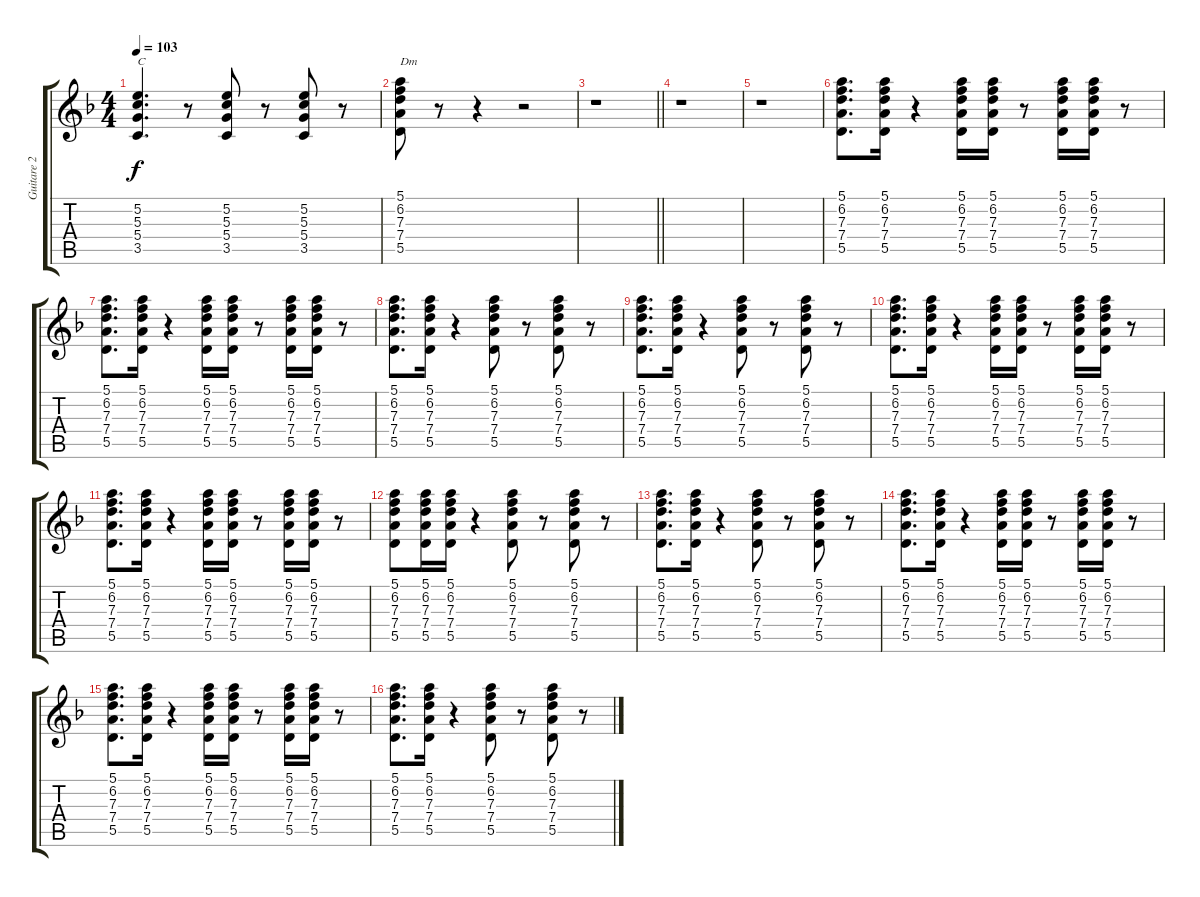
\track ("Guitare 2" "Guitare 2") {instrument distortionguitar}
\staff {score tabs}
\tuning (E4 B3 G3 D3 A2 E2) {hide}
\ts (4 4)
\tempo 103
\clef g2
\ks dminor
(5.2 5.3 5.4 3.5).4{d txt "C" dy f} r.8 (5.2 5.3 5.4 3.5).8 r.8 (5.2 5.3 5.4 3.5).8 r.8 |
(5.1 6.2 7.3 7.4 5.5).8{txt "Dm"} r.8 r.4 r.2 |
\barLineRight lightlight
r.1 |
r.1 |
r.1 |
(5.1 6.2 7.3 7.4 5.5).8{d} (5.1 6.2 7.3 7.4 5.5).16 r.4 (5.1 6.2 7.3 7.4 5.5).16 (5.1 6.2 7.3 7.4 5.5).16 r.8 (5.1 6.2 7.3 7.4 5.5).16 (5.1 6.2 7.3 7.4 5.5).16 r.8 |
(5.1 6.2 7.3 7.4 5.5).8{d} (5.1 6.2 7.3 7.4 5.5).16 r.4 (5.1 6.2 7.3 7.4 5.5).16 (5.1 6.2 7.3 7.4 5.5).16 r.8 (5.1 6.2 7.3 7.4 5.5).16 (5.1 6.2 7.3 7.4 5.5).16 r.8 |
(5.1 6.2 7.3 7.4 5.5).8{d} (5.1 6.2 7.3 7.4 5.5).16 r.4 (5.1 6.2 7.3 7.4 5.5).8 r.8 (5.1 6.2 7.3 7.4 5.5).8 r.8 |
(5.1 6.2 7.3 7.4 5.5).8{d} (5.1 6.2 7.3 7.4 5.5).16 r.4 (5.1 6.2 7.3 7.4 5.5).8 r.8 (5.1 6.2 7.3 7.4 5.5).8 r.8 |
(5.1 6.2 7.3 7.4 5.5).8{d} (5.1 6.2 7.3 7.4 5.5).16 r.4 (5.1 6.2 7.3 7.4 5.5).16 (5.1 6.2 7.3 7.4 5.5).16 r.8 (5.1 6.2 7.3 7.4 5.5).16 (5.1 6.2 7.3 7.4 5.5).16 r.8 |
(5.1 6.2 7.3 7.4 5.5).8{d} (5.1 6.2 7.3 7.4 5.5).16 r.4 (5.1 6.2 7.3 7.4 5.5).16 (5.1 6.2 7.3 7.4 5.5).16 r.8 (5.1 6.2 7.3 7.4 5.5).16 (5.1 6.2 7.3 7.4 5.5).16 r.8 |
(5.1 6.2 7.3 7.4 5.5).8 (5.1 6.2 7.3 7.4 5.5).16 (5.1 6.2 7.3 7.4 5.5).16 r.4 (5.1 6.2 7.3 7.4 5.5).8 r.8 (5.1 6.2 7.3 7.4 5.5).8 r.8 |
(5.1 6.2 7.3 7.4 5.5).8{d} (5.1 6.2 7.3 7.4 5.5).16 r.4 (5.1 6.2 7.3 7.4 5.5).8 r.8 (5.1 6.2 7.3 7.4 5.5).8 r.8 |
(5.1 6.2 7.3 7.4 5.5).8{d} (5.1 6.2 7.3 7.4 5.5).16 r.4 (5.1 6.2 7.3 7.4 5.5).16 (5.1 6.2 7.3 7.4 5.5).16 r.8 (5.1 6.2 7.3 7.4 5.5).16 (5.1 6.2 7.3 7.4 5.5).16 r.8 |
(5.1 6.2 7.3 7.4 5.5).8{d} (5.1 6.2 7.3 7.4 5.5).16 r.4 (5.1 6.2 7.3 7.4 5.5).16 (5.1 6.2 7.3 7.4 5.5).16 r.8 (5.1 6.2 7.3 7.4 5.5).16 (5.1 6.2 7.3 7.4 5.5).16 r.8 |
(5.1 6.2 7.3 7.4 5.5).8{d} (5.1 6.2 7.3 7.4 5.5).16 r.4 (5.1 6.2 7.3 7.4 5.5).8 r.8 (5.1 6.2 7.3 7.4 5.5).8 r.8
